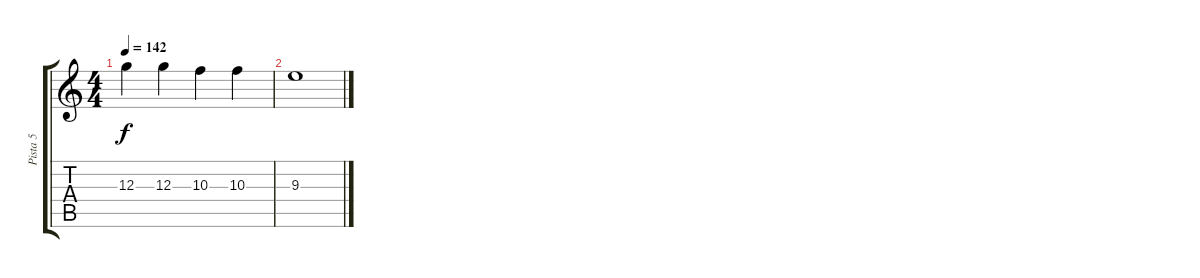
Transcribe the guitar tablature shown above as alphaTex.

\track ("Pista 5" "Pista 5") {instrument acousticguitarsteel}
\staff {score tabs}
\tuning (E4 B3 G3 D3 A2 E2) {hide}
\ts (4 4)
\tempo 142
\clef g2
\ks c
12.3.4{dy f} 12.3.4 10.3.4 10.3.4 |
9.3.1{volume 0}
